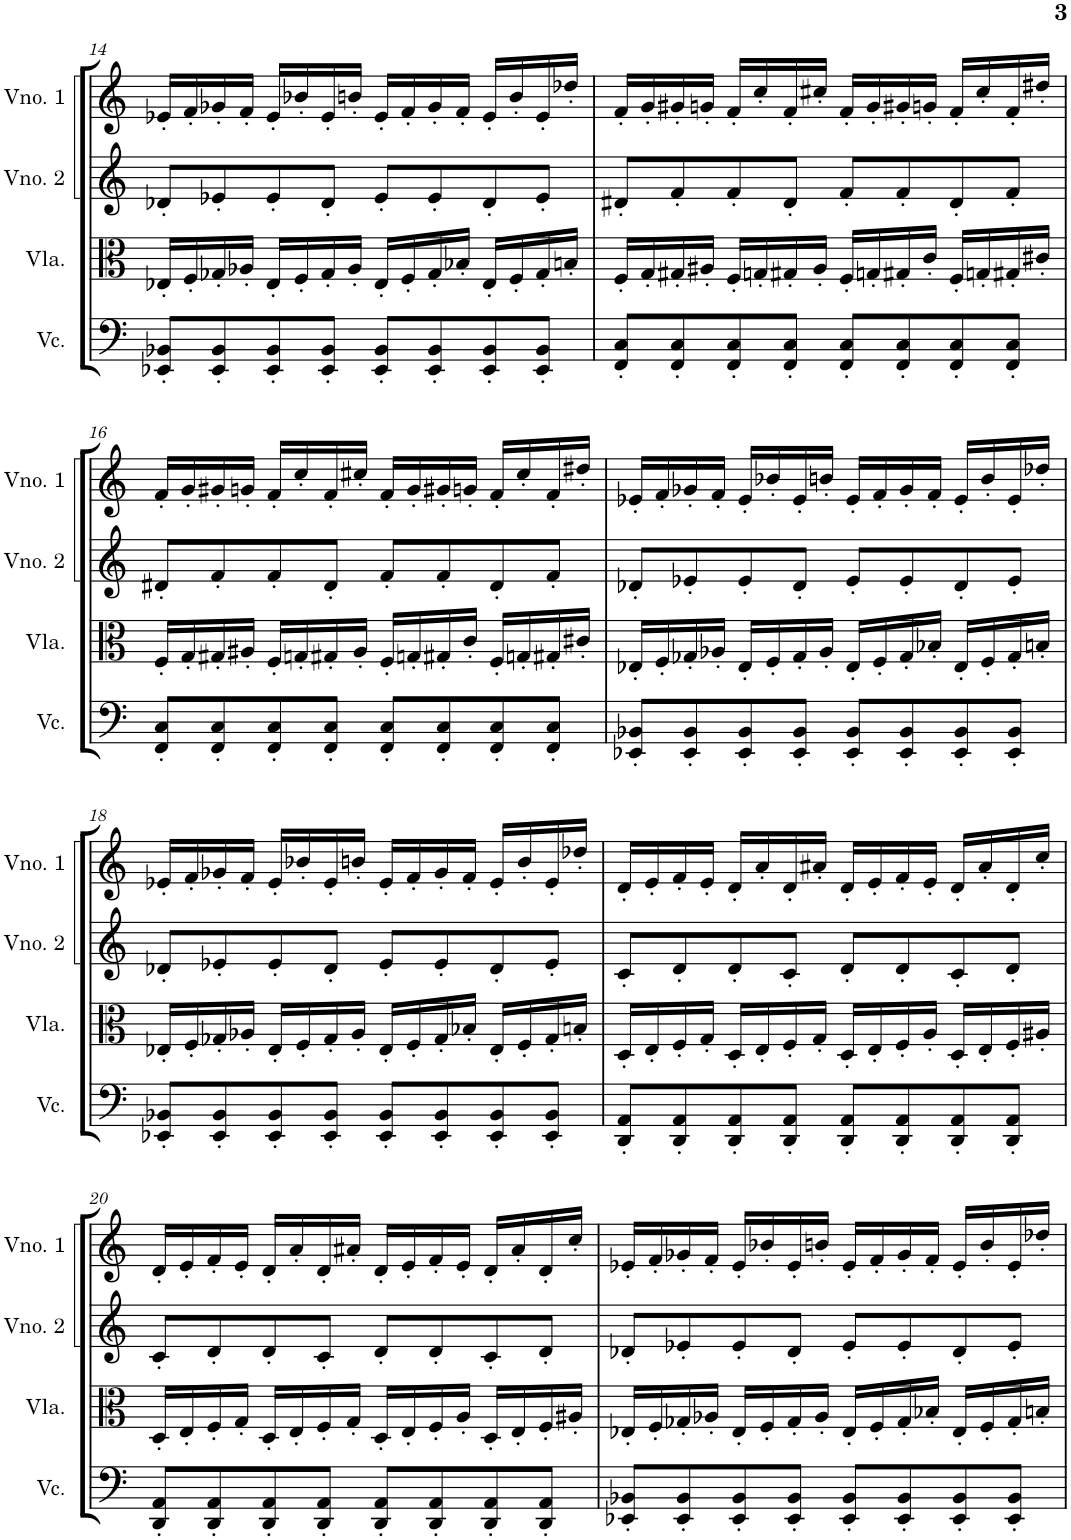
**kern	**kern	**kern	**kern
*part4	*part3	*part2	*part1
*staff4	*staff3	*staff2	*staff1
*I"Violoncelo	*I"Viola	*I"Violino 2	*I"Violino 1
*I'Vc.	*I'Vla.	*I'Vno. 2	*I'Vno. 1
!!LO:PB:g=z
*clefF4	*clefC3	*clefG2	*clefG2
*k[]	*k[]	*k[]	*k[]
*M4/4	*M4/4	*M4/4	*M4/4
=14	=14	=14	=14
8EE-X/' 8BB-X/'L	16E-X'/LL	8d-X'/L	16e-X'/LL
.	16F'/	.	16f'/
8EE-/' 8BB-/'	16G-X'/	8e-X'/	16g-X'/
.	16A-X'/JJ	.	16f'/JJ
8EE-/' 8BB-/'	16E-'/LL	8e-'/	16e-'/LL
.	16F'/	.	16b-X'/
8EE-/' 8BB-/'J	16G-'/	8d-'/J	16e-'/
.	16A-'/JJ	.	16bn'/JJ
8EE-/' 8BB-/'L	16E-'/LL	8e-'/L	16e-'/LL
.	16F'/	.	16f'/
8EE-/' 8BB-/'	16G-'/	8e-'/	16g-'/
.	16B-X'/JJ	.	16f'/JJ
8EE-/' 8BB-/'	16E-'/LL	8d-'/	16e-'/LL
.	16F'/	.	16b'/
8EE-/' 8BB-/'J	16G-'/	8e-'/J	16e-'/
.	16Bn'/JJ	.	16dd-X'/JJ
=15	=15	=15	=15
8FF/' 8C/'L	16F'/LL	8d#X'/L	16f'/LL
.	16G'/	.	16g'/
8FF/' 8C/'	16G#X'/	8f'/	16g#X'/
.	16A#X'/JJ	.	16gn'/JJ
8FF/' 8C/'	16F'/LL	8f'/	16f'/LL
.	16Gn'/	.	16cc'/
8FF/' 8C/'J	16G#X'/	8d#'/J	16f'/
.	16A#'/JJ	.	16cc#X'/JJ
8FF/' 8C/'L	16F'/LL	8f'/L	16f'/LL
.	16Gn'/	.	16g'/
8FF/' 8C/'	16G#X'/	8f'/	16g#X'/
.	16c'/JJ	.	16gn'/JJ
8FF/' 8C/'	16F'/LL	8d#'/	16f'/LL
.	16Gn'/	.	16cc#'/
8FF/' 8C/'J	16G#X'/	8f'/J	16f'/
.	16c#X'/JJ	.	16dd#X'/JJ
!!LO:LB:g=z
=16	=16	=16	=16
8FF/' 8C/'L	16F'/LL	8d#X'/L	16f'/LL
.	16G'/	.	16g'/
8FF/' 8C/'	16G#X'/	8f'/	16g#X'/
.	16A#X'/JJ	.	16gn'/JJ
8FF/' 8C/'	16F'/LL	8f'/	16f'/LL
.	16Gn'/	.	16cc'/
8FF/' 8C/'J	16G#X'/	8d#'/J	16f'/
.	16A#'/JJ	.	16cc#X'/JJ
8FF/' 8C/'L	16F'/LL	8f'/L	16f'/LL
.	16Gn'/	.	16g'/
8FF/' 8C/'	16G#X'/	8f'/	16g#X'/
.	16c'/JJ	.	16gn'/JJ
8FF/' 8C/'	16F'/LL	8d#'/	16f'/LL
.	16Gn'/	.	16cc#'/
8FF/' 8C/'J	16G#X'/	8f'/J	16f'/
.	16c#X'/JJ	.	16dd#X'/JJ
=17	=17	=17	=17
8EE-X/' 8BB-X/'L	16E-X'/LL	8d-X'/L	16e-X'/LL
.	16F'/	.	16f'/
8EE-/' 8BB-/'	16G-X'/	8e-X'/	16g-X'/
.	16A-X'/JJ	.	16f'/JJ
8EE-/' 8BB-/'	16E-'/LL	8e-'/	16e-'/LL
.	16F'/	.	16b-X'/
8EE-/' 8BB-/'J	16G-'/	8d-'/J	16e-'/
.	16A-'/JJ	.	16bn'/JJ
8EE-/' 8BB-/'L	16E-'/LL	8e-'/L	16e-'/LL
.	16F'/	.	16f'/
8EE-/' 8BB-/'	16G-'/	8e-'/	16g-'/
.	16B-X'/JJ	.	16f'/JJ
8EE-/' 8BB-/'	16E-'/LL	8d-'/	16e-'/LL
.	16F'/	.	16b'/
8EE-/' 8BB-/'J	16G-'/	8e-'/J	16e-'/
.	16Bn'/JJ	.	16dd-X'/JJ
!!LO:LB:g=z
=18	=18	=18	=18
8EE-X/' 8BB-X/'L	16E-X'/LL	8d-X'/L	16e-X'/LL
.	16F'/	.	16f'/
8EE-/' 8BB-/'	16G-X'/	8e-X'/	16g-X'/
.	16A-X'/JJ	.	16f'/JJ
8EE-/' 8BB-/'	16E-'/LL	8e-'/	16e-'/LL
.	16F'/	.	16b-X'/
8EE-/' 8BB-/'J	16G-'/	8d-'/J	16e-'/
.	16A-'/JJ	.	16bn'/JJ
8EE-/' 8BB-/'L	16E-'/LL	8e-'/L	16e-'/LL
.	16F'/	.	16f'/
8EE-/' 8BB-/'	16G-'/	8e-'/	16g-'/
.	16B-X'/JJ	.	16f'/JJ
8EE-/' 8BB-/'	16E-'/LL	8d-'/	16e-'/LL
.	16F'/	.	16b'/
8EE-/' 8BB-/'J	16G-'/	8e-'/J	16e-'/
.	16Bn'/JJ	.	16dd-X'/JJ
=19	=19	=19	=19
8DD/' 8AA/'L	16D'/LL	8c'/L	16d'/LL
.	16E'/	.	16e'/
8DD/' 8AA/'	16F'/	8d'/	16f'/
.	16G'/JJ	.	16e'/JJ
8DD/' 8AA/'	16D'/LL	8d'/	16d'/LL
.	16E'/	.	16a'/
8DD/' 8AA/'J	16F'/	8c'/J	16d'/
.	16G'/JJ	.	16a#X'/JJ
8DD/' 8AA/'L	16D'/LL	8d'/L	16d'/LL
.	16E'/	.	16e'/
8DD/' 8AA/'	16F'/	8d'/	16f'/
.	16A'/JJ	.	16e'/JJ
8DD/' 8AA/'	16D'/LL	8c'/	16d'/LL
.	16E'/	.	16a#'/
8DD/' 8AA/'J	16F'/	8d'/J	16d'/
.	16A#X'/JJ	.	16cc'/JJ
!!LO:LB:g=z
=20	=20	=20	=20
8DD/' 8AA/'L	16D'/LL	8c'/L	16d'/LL
.	16E'/	.	16e'/
8DD/' 8AA/'	16F'/	8d'/	16f'/
.	16G'/JJ	.	16e'/JJ
8DD/' 8AA/'	16D'/LL	8d'/	16d'/LL
.	16E'/	.	16a'/
8DD/' 8AA/'J	16F'/	8c'/J	16d'/
.	16G'/JJ	.	16a#X'/JJ
8DD/' 8AA/'L	16D'/LL	8d'/L	16d'/LL
.	16E'/	.	16e'/
8DD/' 8AA/'	16F'/	8d'/	16f'/
.	16A'/JJ	.	16e'/JJ
8DD/' 8AA/'	16D'/LL	8c'/	16d'/LL
.	16E'/	.	16a#'/
8DD/' 8AA/'J	16F'/	8d'/J	16d'/
.	16A#X'/JJ	.	16cc'/JJ
=21	=21	=21	=21
8EE-X/' 8BB-X/'L	16E-X'/LL	8d-X'/L	16e-X'/LL
.	16F'/	.	16f'/
8EE-/' 8BB-/'	16G-X'/	8e-X'/	16g-X'/
.	16A-X'/JJ	.	16f'/JJ
8EE-/' 8BB-/'	16E-'/LL	8e-'/	16e-'/LL
.	16F'/	.	16b-X'/
8EE-/' 8BB-/'J	16G-'/	8d-'/J	16e-'/
.	16A-'/JJ	.	16bn'/JJ
8EE-/' 8BB-/'L	16E-'/LL	8e-'/L	16e-'/LL
.	16F'/	.	16f'/
8EE-/' 8BB-/'	16G-'/	8e-'/	16g-'/
.	16B-X'/JJ	.	16f'/JJ
8EE-/' 8BB-/'	16E-'/LL	8d-'/	16e-'/LL
.	16F'/	.	16b'/
8EE-/' 8BB-/'J	16G-'/	8e-'/J	16e-'/
.	16Bn'/JJ	.	16dd-X'/JJ
=	=	=	=
*-	*-	*-	*-
